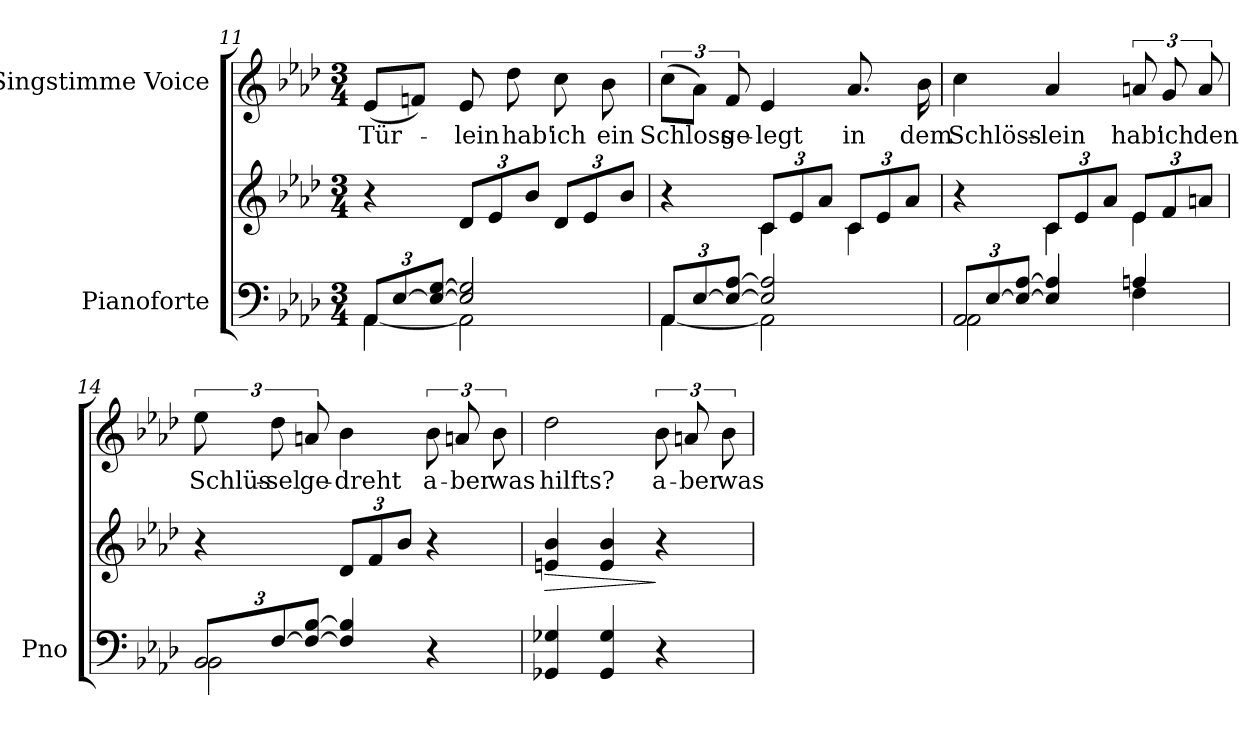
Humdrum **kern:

**kern	**kern	**dynam	**kern	**text
*part2	*part2	*part2	*part1	*part1
*staff3	*staff2	*staff2/3	*staff1	*staff1
*I"Pianoforte	*	*	*I"Singstimme Voice	*
*I'Pno	*	*	*	*
*clefF4	*clefG2	*	*clefG2	*
*k[b-e-a-d-]	*k[b-e-a-d-]	*	*k[b-e-a-d-]	*
*M3/4	*M3/4	*	*M3/4	*
*Xbrackettup	*	*	*	*
=11	=11	=11	=11	=11
*^	*	*	*	*
12AA-/L	[4AA-\	4r	.	(>8e-/L	Tür-
[<12E-/	.	.	.	.	.
.	.	.	.	8fn/J)	.
12E-/_ [12G/J	.	.	.	.	.
2E-/] 2G/]	2AA-\]	12d-/L	.	8e-/	-lein
.	.	12e-/	.	.	.
.	.	.	.	8dd-\	hab'
.	.	12b-/J	.	.	.
*	*	*Xbrackettup	*	*	*
.	.	12d-/L	.	8cc\	ich
.	.	12e-/	.	.	.
.	.	.	.	8b-\	ein
.	.	12b-/J	.	.	.
=12	=12	=12	=12	=12	=12
*	*	*^	*	*	*
12AA-/L	[4AA-\	4r	4ryy	.	(12cc\L	Schloss
[<12E-/	.	.	.	.	12a-\J)	.
12E-/_ [12A-/J	.	.	.	.	12f/	ge-
*	*	*brackettup	*	*	*	*
2E-/] 2A-/]	2AA-\]	12c/L	4c\	.	4e-/	-legt
.	.	12e-/	.	.	.	.
.	.	12a-/J	.	.	.	.
*	*	*Xbrackettup	*	*	*	*
.	.	12c/L	4c\	.	8.a-/	in
.	.	12e-/	.	.	.	.
.	.	12a-/J	.	.	.	.
.	.	.	.	.	16b-\	dem
=13	=13	=13	=13	=13	=13	=13
!LO:N:head=open	!	!	!	!	!	!
12AA-/L	2AA-\	4r	4ryy	.	4cc\	Schlöss-
[<12E-/	.	.	.	.	.	.
12E-/_ [12A-/J	.	.	.	.	.	.
*	*	*brackettup	*	*	*	*
4E-/] 4A-/]	.	12c/L	4c\	.	4a-/	-lein
.	.	12e-/	.	.	.	.
.	.	12a-/J	.	.	.	.
*	*	*Xbrackettup	*	*	*	*
4An/	4F\	12e-/L	4e-\	.	12an/	hab'
.	.	12f/	.	.	12g/	ich
.	.	12an/J	.	.	12a/	den
*	*	*v	*v	*	*	*
=14	=14	=14	=14	=14	=14
!LO:N:head=open	!	!	!	!	!
12BB-/L	2BB-\	4r	.	12ee-\	Schlüs-
[<12F/	.	.	.	12dd-\	-sel
12F/_ [12B-/J	.	.	.	12an/	ge-
*	*	*brackettup	*	*	*
4F/] 4B-/]	.	12d-/L	.	4b-\	-dreht
.	.	12f/	.	.	.
.	.	12b-/J	.	.	.
4r	4ryy	4r	.	12b-\	a-
.	.	.	.	12an/	-ber
.	.	.	.	12b-\	was
*v	*v	*	*	*	*
=15	=15	=15	=15	=15
!	!	!LO:HP:b	!	!
4GG-X/ 4G-X/	4en/ 4b-/	>	2dd-\	hilfts?
4GG-/ 4G-/	4e/ 4b-/	.	.	.
4r	4r	]	12b-\	a-
.	.	.	12an/	-ber
.	.	.	12b-\	was
=	=	=	=	=
*-	*-	*-	*-	*-
